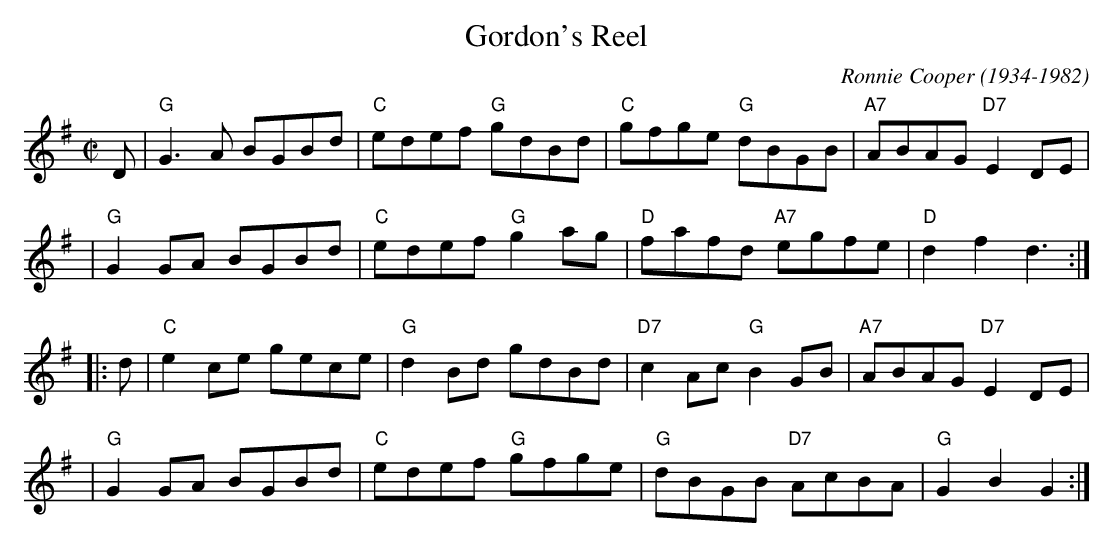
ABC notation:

X:1
T: Gordon's Reel
C: Ronnie Cooper (1934-1982)
M: C|
L: 1/8
K: G
D \
| "G"G3A BGBd | "C"edef "G"gdBd | "C"gfge "G"dBGB | "A7"ABAG "D7"E2DE |
| "G"G2GA BGBd | "C"edef "G"g2ag | "D"fafd "A7"egfe | "D"d2f2 d3 :|
|: d \
| "C"e2ce gece | "G"d2Bd gdBd | "D7"c2Ac "G"B2GB | "A7"ABAG "D7"E2DE |
| "G"G2GA BGBd | "C"edef "G"gfge | "G"dBGB "D7"AcBA | "G"G2B2 G2 :|
